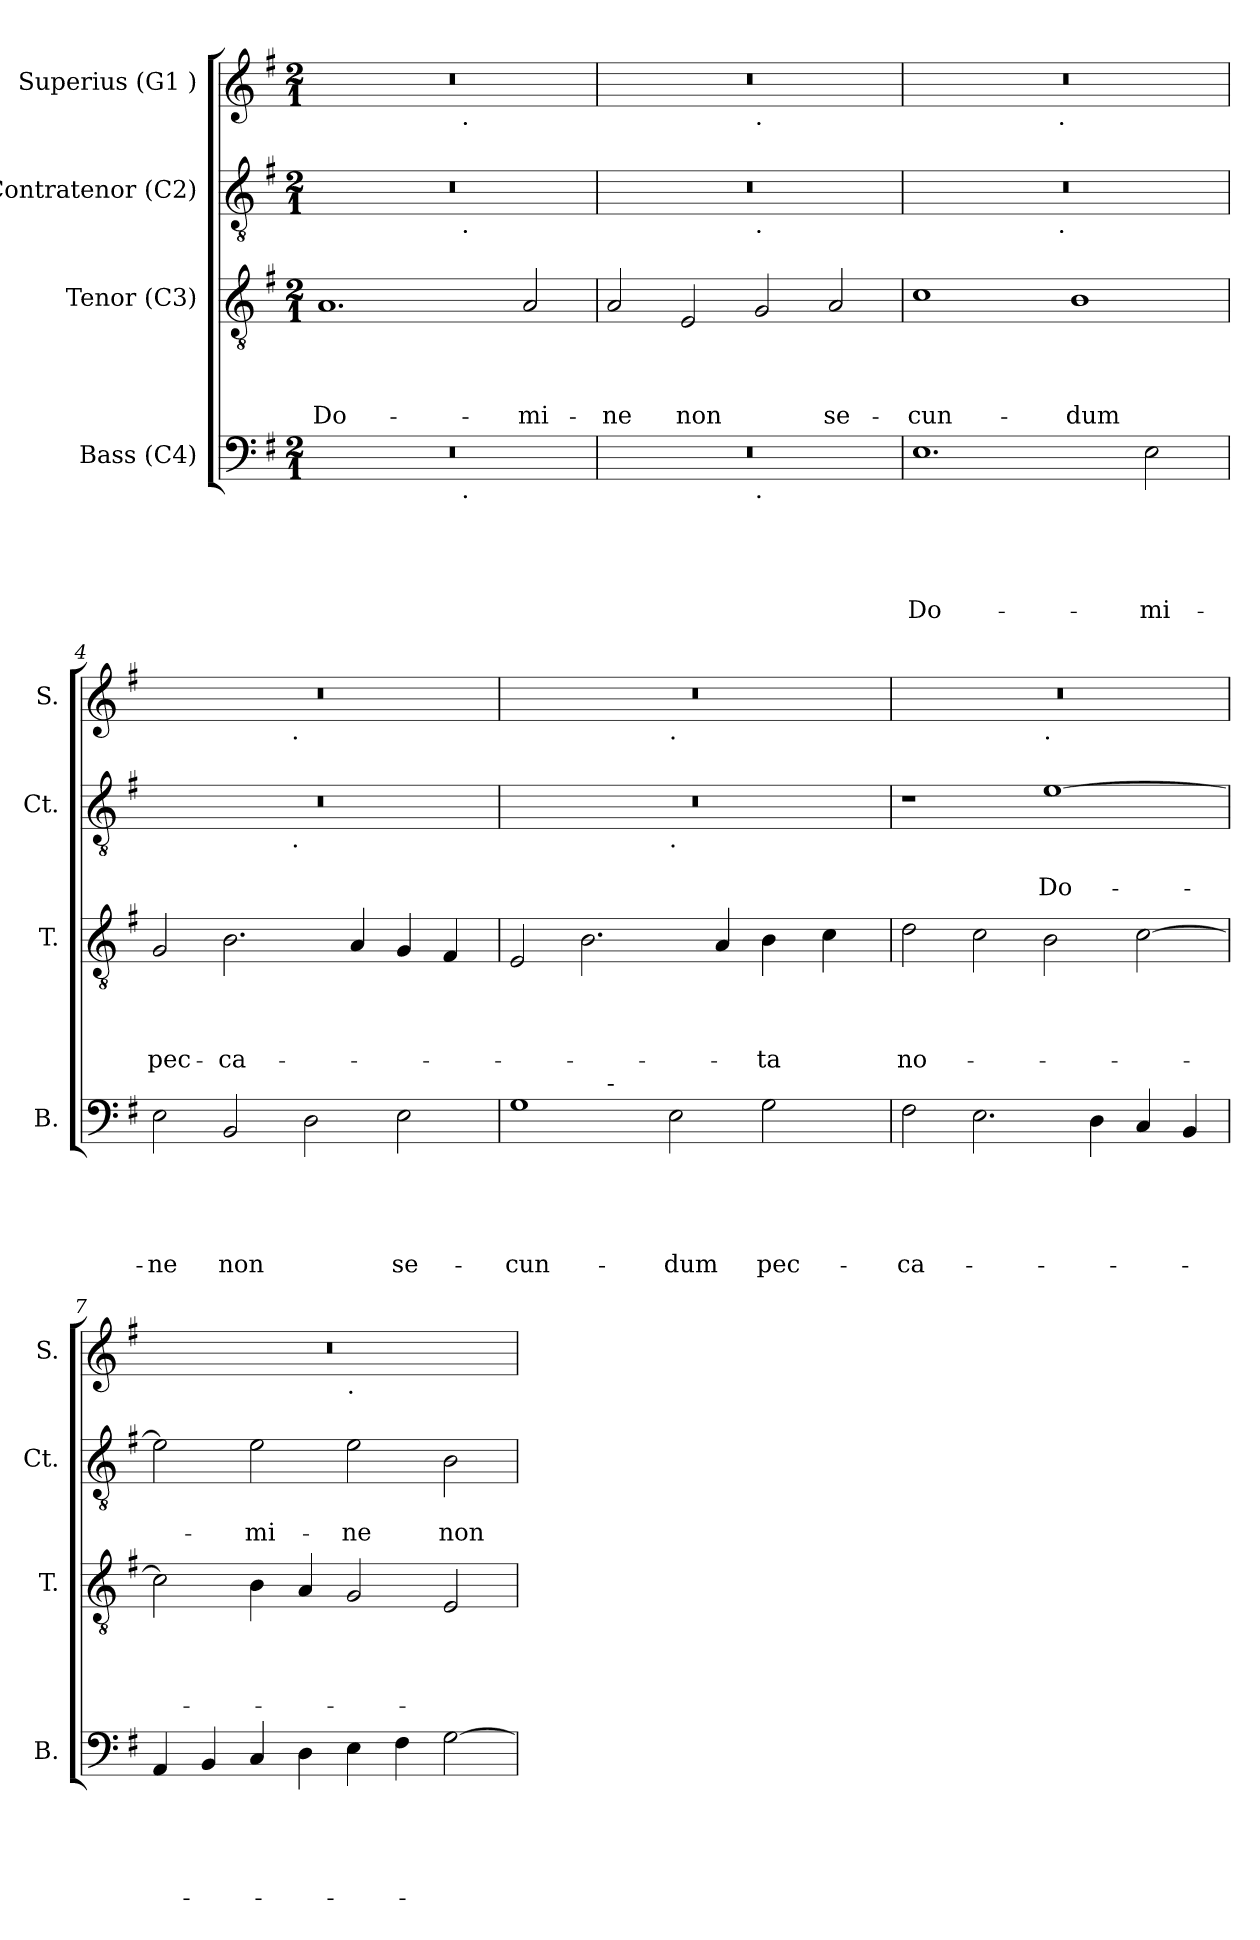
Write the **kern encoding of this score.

**kern	**text	**text	**text	**text	**text	**kern	**text	**text	**text	**text	**kern	**text	**text	**kern
*part4	*part4	*part4	*part4	*part4	*part4	*part3	*part3	*part3	*part3	*part3	*part2	*part2	*part2	*part1
*staff4	*staff4	*staff4	*staff4	*staff4	*staff4	*staff3	*staff3	*staff3	*staff3	*staff3	*staff2	*staff2	*staff2	*staff1
*I"Bass (C4)	*	*	*	*	*	*I"Tenor (C3)	*	*	*	*	*I"Contratenor (C2)	*	*	*I"Superius (G1 )
*I'B.	*	*	*	*	*	*I'T.	*	*	*	*	*I'Ct.	*	*	*I'S.
*clefF4	*	*	*	*	*	*clefGv2	*	*	*	*	*clefGv2	*	*	*clefG2
*k[f#]	*	*	*	*	*	*k[f#]	*	*	*	*	*k[f#]	*	*	*k[f#]
*G:	*	*	*	*	*	*G:	*	*	*	*	*G:	*	*	*G:
*M2/1	*	*	*	*	*	*M2/1	*	*	*	*	*M2/1	*	*	*M2/1
=1	=1	=1	=1	=1	=1	=1	=1	=1	=1	=1	=1	=1	=1	=1
!	!	!	!	!	!	!	!	!	!	!LO:LY:b	!	!	!	!
*^	*	*	*	*	*	*	*	*	*	*	*^	*	*	*^
0r	1ryy	.	.	.	.	.	1.A	.	.	.	Do-	0r	1ryy	.	.	0r	1ryy
.	8ryy	.	.	.	.	.	.	.	.	.	.	.	8ryy	.	.	.	8ryy
!	!	!	!	!	!	!	!	!	!	!	!	!	!	!	!	!	!LO:TX:b:t=.
!	!	!	!	!	!	!	!	!	!	!	!	!	!LO:TX:b:t=.	!	!	!	!
!	!LO:TX:b:t=.	!	!	!	!	!	!	!	!	!	!	!	!	!	!	!	!
.	2..ryy	.	.	.	.	.	.	.	.	.	.	.	2..ryy	.	.	.	2..ryy
!	!	!	!	!	!	!	!	!	!	!	!LO:LY:b	!	!	!	!	!	!
.	.	.	.	.	.	.	2A/	.	.	.	-mi-	.	.	.	.	.	.
=2	=2	=2	=2	=2	=2	=2	=2	=2	=2	=2	=2	=2	=2	=2	=2	=2	=2
!	!	!	!	!	!	!	!	!	!	!	!LO:LY:b	!	!	!	!	!	!
0r	1ryy	.	.	.	.	.	2A/	.	.	.	-ne	0r	1ryy	.	.	0r	1ryy
!	!	!	!	!	!	!	!	!	!	!	!LO:LY:b	!	!	!	!	!	!
.	.	.	.	.	.	.	2E/	.	.	.	non	.	.	.	.	.	.
!	!	!	!	!	!	!	!	!	!	!	!	!	!	!	!	!	!LO:TX:b:t=.
!	!	!	!	!	!	!	!	!	!	!	!	!	!LO:TX:b:t=.	!	!	!	!
!	!LO:TX:b:t=.	!	!	!	!	!	!	!	!	!	!	!	!	!	!	!	!
.	1ryy	.	.	.	.	.	2G/	.	.	.	.	.	1ryy	.	.	.	1ryy
!	!	!	!	!	!	!	!	!	!	!	!LO:LY:b	!	!	!	!	!	!
.	.	.	.	.	.	.	2A/	.	.	.	se-	.	.	.	.	.	.
=3	=3	=3	=3	=3	=3	=3	=3	=3	=3	=3	=3	=3	=3	=3	=3	=3	=3
!	!	!	!	!	!	!LO:LY:b	!	!	!	!	!LO:LY:b	!	!	!	!	!	!
*v	*v	*	*	*	*	*	*	*	*	*	*	*	*	*	*	*	*
1.E	.	.	.	.	Do-	1c	.	.	.	-cun-	0r	2ryy	.	.	0r	2ryy
.	.	.	.	.	.	.	.	.	.	.	.	4...ryy	.	.	.	4...ryy
!	!	!	!	!	!	!	!	!	!	!	!	!	!	!	!	!LO:TX:b:t=.
!	!	!	!	!	!	!	!	!	!	!	!	!LO:TX:b:t=.	!	!	!	!
.	.	.	.	.	.	.	.	.	.	.	.	1ryy	.	.	.	1ryy
!	!	!	!	!	!	!	!	!	!	!LO:LY:b	!	!	!	!	!	!
.	.	.	.	.	.	1B	.	.	.	-dum	.	.	.	.	.	.
!	!	!	!	!	!LO:LY:b	!	!	!	!	!	!	!	!	!	!	!
2E\	.	.	.	.	-mi-	.	.	.	.	.	.	.	.	.	.	.
.	.	.	.	.	.	.	.	.	.	.	.	32ryy	.	.	.	32ryy
=4	=4	=4	=4	=4	=4	=4	=4	=4	=4	=4	=4	=4	=4	=4	=4	=4
!	!	!	!	!	!LO:LY:b	!	!	!	!	!LO:LY:b	!	!	!	!	!	!
2E\	.	.	.	.	-ne	2G/	.	.	.	pec-	0r	2ryy	.	.	0r	2ryy
!	!	!	!	!	!LO:LY:b	!	!	!	!	!LO:LY:b	!	!	!	!	!	!
2BB/	.	.	.	.	non	2.B\	.	.	.	-ca-	.	4...ryy	.	.	.	4...ryy
!	!	!	!	!	!	!	!	!	!	!	!	!	!	!	!	!LO:TX:b:t=.
!	!	!	!	!	!	!	!	!	!	!	!	!LO:TX:b:t=.	!	!	!	!
.	.	.	.	.	.	.	.	.	.	.	.	1ryy	.	.	.	1ryy
2D\	.	.	.	.	.	.	.	.	.	.	.	.	.	.	.	.
.	.	.	.	.	.	4A/	.	.	.	.	.	.	.	.	.	.
!	!	!	!	!	!LO:LY:b	!	!	!	!	!	!	!	!	!	!	!
2E\	.	.	.	.	se-	4G/	.	.	.	.	.	.	.	.	.	.
.	.	.	.	.	.	4F#/	.	.	.	.	.	.	.	.	.	.
.	.	.	.	.	.	.	.	.	.	.	.	32ryy	.	.	.	32ryy
!!LO:LB:g=z	!!
=5	=5	=5	=5	=5	=5	=5	=5	=5	=5	=5	=5	=5	=5	=5	=5	=5
!	!	!	!	!	!LO:LY:b	!	!	!	!	!	!	!	!	!	!	!
*^	*	*	*	*	*	*	*	*	*	*	*	*	*	*	*	*
1G	2ryy	.	.	.	.	-cun-	2E/	.	.	.	.	0r	1ryy	.	.	0r	1ryy
.	16.ryy	.	.	.	.	.	2.B\	.	.	.	.	.	.	.	.	.	.
!	!LO:TX:a:t=-	!	!	!	!	!	!	!	!	!	!	!	!	!	!	!	!
.	1ryy	.	.	.	.	.	.	.	.	.	.	.	.	.	.	.	.
!	!	!	!	!	!	!	!	!	!	!	!	!	!	!	!	!	!LO:TX:b:t=.
!	!	!	!	!	!	!	!	!	!	!	!	!	!LO:TX:b:t=.	!	!	!	!
!	!	!	!	!	!	!LO:LY:b	!	!	!	!	!	!	!	!	!	!	!
2E\	.	.	.	.	.	-dum	.	.	.	.	.	.	1ryy	.	.	.	1ryy
.	.	.	.	.	.	.	4A/	.	.	.	.	.	.	.	.	.	.
!	!	!	!	!	!	!LO:LY:b	!	!	!	!	!LO:LY:b	!	!	!	!	!	!
2G\	.	.	.	.	.	pec-	4B\	.	.	.	-ta	.	.	.	.	.	.
.	4ryy	.	.	.	.	.	.	.	.	.	.	.	.	.	.	.	.
.	.	.	.	.	.	.	4c\	.	.	.	.	.	.	.	.	.	.
.	8ryy	.	.	.	.	.	.	.	.	.	.	.	.	.	.	.	.
.	32ryy	.	.	.	.	.	.	.	.	.	.	.	.	.	.	.	.
=6	=6	=6	=6	=6	=6	=6	=6	=6	=6	=6	=6	=6	=6	=6	=6	=6	=6
!	!	!	!	!	!	!LO:LY:b	!	!	!	!	!LO:LY:b	!	!	!	!	!	!
*v	*v	*	*	*	*	*	*	*	*	*	*	*v	*v	*	*	*	*
2F#\	.	.	.	.	-ca-	2d\	.	.	.	no-	1r	.	.	0r	1ryy
2.E\	.	.	.	.	.	2c\	.	.	.	.	.	.	.	.	.
!	!	!	!	!	!	!	!	!	!	!	!	!	!	!	!LO:TX:b:t=.
!	!	!	!	!	!	!	!	!	!	!	!	!	!LO:LY:b	!	!
.	.	.	.	.	.	2B\	.	.	.	.	[>1e	.	Do-	.	1ryy
4D\	.	.	.	.	.	.	.	.	.	.	.	.	.	.	.
4C/	.	.	.	.	.	[>2c\	.	.	.	.	.	.	.	.	.
4BB/	.	.	.	.	.	.	.	.	.	.	.	.	.	.	.
=7	=7	=7	=7	=7	=7	=7	=7	=7	=7	=7	=7	=7	=7	=7	=7
4AA/	.	.	.	.	.	2c\]	.	.	.	.	2e\]	.	.	0r	1ryy
4BB/	.	.	.	.	.	.	.	.	.	.	.	.	.	.	.
!	!	!	!	!	!	!	!	!	!	!	!	!	!LO:LY:b	!	!
4C/	.	.	.	.	.	4B\	.	.	.	.	2e\	.	-mi-	.	.
4D\	.	.	.	.	.	4A/	.	.	.	.	.	.	.	.	.
!	!	!	!	!	!	!	!	!	!	!	!	!	!	!	!LO:TX:b:t=.
!	!	!	!	!	!	!	!	!	!	!	!	!	!LO:LY:b	!	!
4E\	.	.	.	.	.	2G/	.	.	.	.	2e\	.	-ne	.	1ryy
4F#\	.	.	.	.	.	.	.	.	.	.	.	.	.	.	.
!	!	!	!	!	!	!	!	!	!	!	!	!	!LO:LY:b	!	!
[>2G\	.	.	.	.	.	2E/	.	.	.	.	2B\	.	non	.	.
*	*	*	*	*	*	*	*	*	*	*	*	*	*	*v	*v
=	=	=	=	=	=	=	=	=	=	=	=	=	=	=
*-	*-	*-	*-	*-	*-	*-	*-	*-	*-	*-	*-	*-	*-	*-
